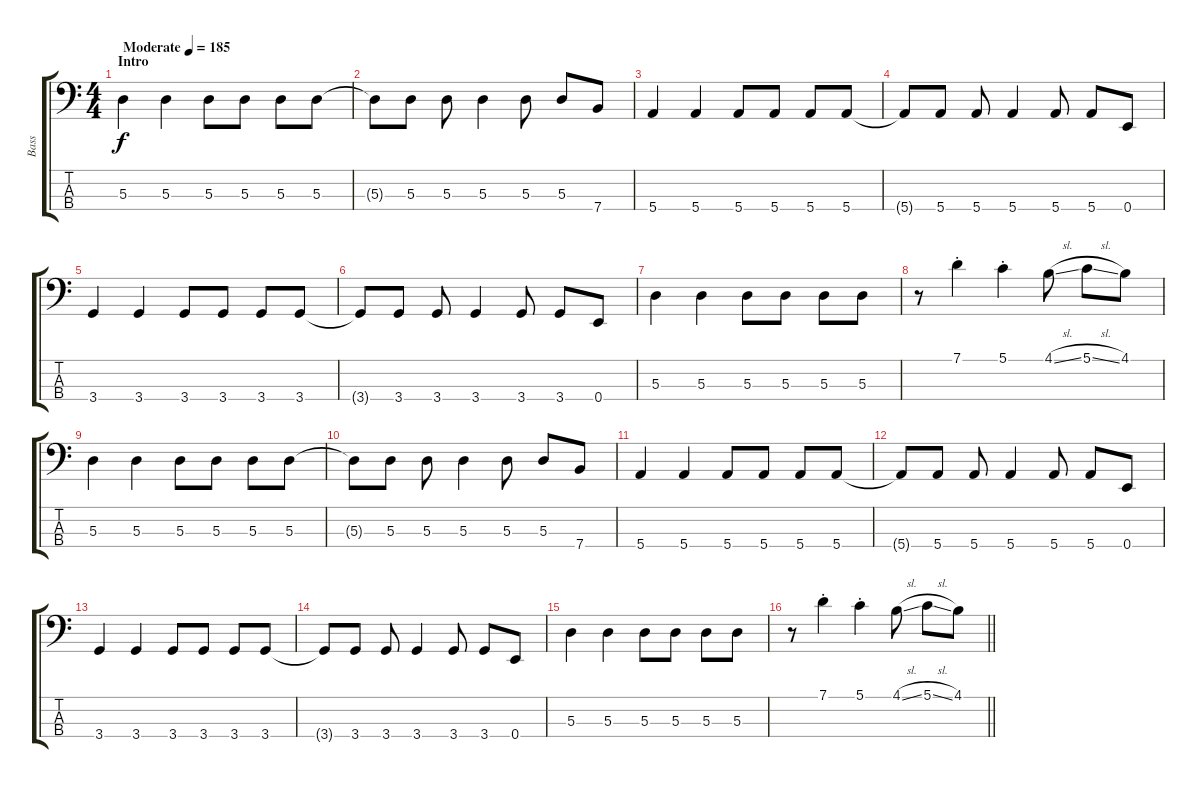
\track ("Bass" "Bass") {instrument electricbassfinger}
\staff {score tabs}
\tuning (G2 D2 A1 E1) {hide}
\ts (4 4)
\section ("" "Intro")
\tempo (185 "Moderate")
\clef f4
\ks c
5.3.4{dy f instrument electricbassfinger} 5.3.4 5.3.8 5.3.8 5.3.8 5.3.8 |
5.3{t}.8 5.3.8 5.3.8 5.3.4 5.3.8 5.3.8 7.4.8 |
5.4.4 5.4.4 5.4.8 5.4.8 5.4.8 5.4.8 |
5.4{t}.8 5.4.8 5.4.8 5.4.4 5.4.8 5.4.8 0.4.8 |
3.4.4 3.4.4 3.4.8 3.4.8 3.4.8 3.4.8 |
3.4{t}.8 3.4.8 3.4.8 3.4.4 3.4.8 3.4.8 0.4.8 |
5.3.4 5.3.4 5.3.8 5.3.8 5.3.8 5.3.8 |
r.8 7.1{st}.4 5.1{st}.4 4.1{sl}.8 5.1{sl}.8 4.1.8 |
5.3.4 5.3.4 5.3.8 5.3.8 5.3.8 5.3.8 |
5.3{t}.8 5.3.8 5.3.8 5.3.4 5.3.8 5.3.8 7.4.8 |
5.4.4 5.4.4 5.4.8 5.4.8 5.4.8 5.4.8 |
5.4{t}.8 5.4.8 5.4.8 5.4.4 5.4.8 5.4.8 0.4.8 |
3.4.4 3.4.4 3.4.8 3.4.8 3.4.8 3.4.8 |
3.4{t}.8 3.4.8 3.4.8 3.4.4 3.4.8 3.4.8 0.4.8 |
5.3.4 5.3.4 5.3.8 5.3.8 5.3.8 5.3.8 |
\barLineRight lightlight
r.8 7.1{st}.4 5.1{st}.4 4.1{sl}.8 5.1{sl}.8 4.1.8
